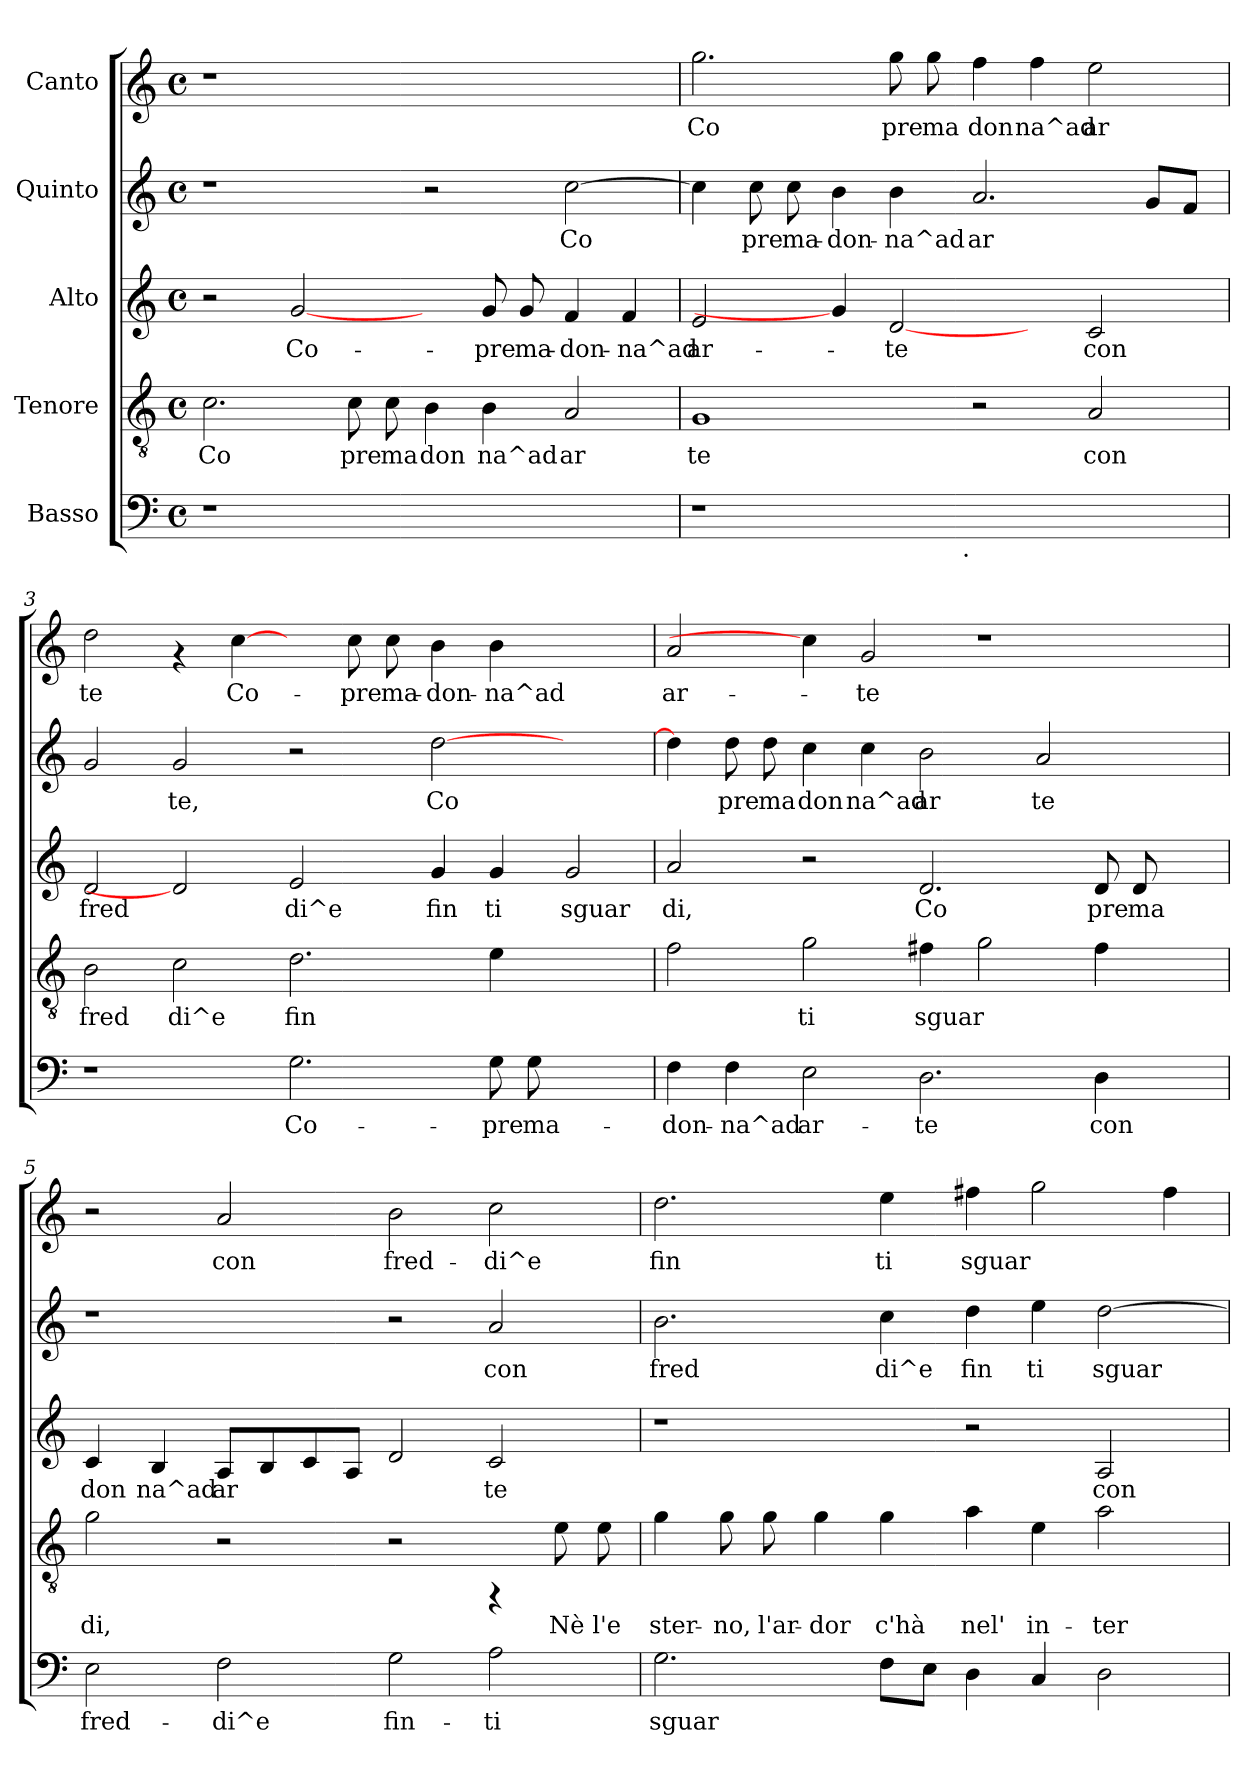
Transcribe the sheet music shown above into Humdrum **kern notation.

**kern	**text	**kern	**text	**kern	**text	**kern	**text	**kern	**text
*part5	*part5	*part4	*part4	*part3	*part3	*part2	*part2	*part1	*part1
*staff5	*staff5	*staff4	*staff4	*staff3	*staff3	*staff2	*staff2	*staff1	*staff1
*I"Basso	*	*I"Tenore	*	*I"Alto	*	*I"Quinto	*	*I"Canto	*
!!LO:PB:g=z
*stria5	*	*stria5	*	*stria5	*	*stria5	*	*stria5	*
*clefF4	*	*clefGv2	*	*clefG2	*	*clefG2	*	*clefG2	*
*k[]	*	*k[]	*	*k[]	*	*k[]	*	*k[]	*
*C:	*	*C:	*	*C:	*	*C:	*	*C:	*
*M4/4	*	*M4/4	*	*M4/4	*	*M4/4	*	*M4/4	*
*met(c)	*	*met(c)	*	*met(c)	*	*met(c)	*	*met(c)	*
=1	=1	=1	=1	=1	=1	=1	=1	=1	=1
!	!	!	!LO:LY:b:cj	!	!	!	!	!	!
1r	.	2.c\	Co	2r	.	1r	.	1r	.
!	!	!	!	!	!LO:LY:b:cj	!	!	!	!
.	.	.	.	[2g/	Co-	.	.	.	.
!	!	!	!LO:LY:b:cj	!	!	!	!	!	!
.	.	8c\	pre	.	.	.	.	.	.
!	!	!	!LO:LY:b:cj	!	!	!	!	!	!
.	.	8c\	ma	.	.	.	.	.	.
!	!	!	!LO:LY:b:cj	!	!	!	!	!	!
1ryy	.	4B\	don	4ryy	.	2r	.	1ryy	.
!	!	!	!LO:LY:b:cj	!	!LO:LY:b:cj	!	!	!	!
.	.	4B\	na^ad	8g/	-pre	.	.	.	.
!	!	!	!	!	!LO:LY:b:cj	!	!	!	!
.	.	.	.	8g/	ma-	.	.	.	.
!	!	!	!LO:LY:b:cj	!	!LO:LY:b:cj	!	!LO:LY:b	!	!
.	.	2A/	ar	4f/	-don-	[>2cc\	Co-	.	.
!	!	!	!	!	!LO:LY:b:cj	!	!	!	!
.	.	.	.	4f/	-na^ad	.	.	.	.
=2	=2	=2	=2	=2	=2	=2	=2	=2	=2
!	!	!	!LO:LY:b:cj	!	!LO:LY:b:cj	!	!LO:LY:b	!	!LO:LY:b:cj
*^	*	*	*	*	*	*	*	*	*
1r	2ryy	.	1G	te	2e/	ar-	4cc\]	--	2.gg\	Co
!	!	!	!	!	!	!	!	!LO:LY:b	!	!
.	.	.	.	.	.	.	8cc\	-pre	.	.
!	!	!	!	!	!	!	!	!LO:LY:b	!	!
.	.	.	.	.	.	.	8cc\	ma-	.	.
!	!	!	!	!	!	!	!	!LO:LY:b	!	!
.	4ryy	.	.	.	4g/]	.	4b\	-don-	.	.
!	!	!	!	!	!	!LO:LY:b:cj	!	!LO:LY:b	!	!LO:LY:b:cj
.	8...ryy	.	.	.	[2d	-te	4b\	-na^ad	8gg\	pre
!	!	!	!	!	!	!	!	!	!	!LO:LY:b:cj
.	.	.	.	.	.	.	.	.	8gg\	ma
!	!LO:TX:b:t=.	!	!	!	!	!	!	!	!	!
.	1ryy	.	.	.	.	.	.	.	.	.
!	!	!	!	!	!	!	!	!LO:LY:b	!	!LO:LY:b:cj
1ryy	.	.	2r	.	.	.	2.a/	ar-	4ff\	don
!	!	!	!	!	!	!	!	!	!	!LO:LY:b:cj
.	.	.	.	.	4ryy	.	.	.	4ff\	na^ad
!	!	!	!	!LO:LY:b:cj	!	!LO:LY:b:cj	!	!	!	!LO:LY:b:cj
.	.	.	2A/	con	2c/	con	.	.	2ee\	ar
!	!	!	!	!	!	!	!	!LO:LY:b	!	!
.	.	.	.	.	.	.	8g/L	--	.	.
!	!	!	!	!	!	!	!	!LO:LY:b	!	!
.	.	.	.	.	.	.	8f/J	--	.	.
.	64ryy	.	.	.	.	.	.	.	.	.
!!LO:LB:g=z
=3	=3	=3	=3	=3	=3	=3	=3	=3	=3	=3
!	!	!	!	!LO:LY:b:cj	!	!LO:LY:b:cj	!	!LO:LY:b	!	!LO:LY:b:cj
*v	*v	*	*	*	*	*	*	*	*	*
1r	.	2B\	fred	2d/	fred	2g/	--	2dd\	te
!	!	!	!LO:LY:b:cj	!	!	!	!LO:LY:b	!	!
.	.	2c\	di^e	2d]	.	2g/	-te,	4rf	.
!	!	!	!	!	!	!	!	!	!LO:LY:b:cj
.	.	.	.	.	.	.	.	[4cc\	Co-
!	!LO:LY:b:cj	!	!LO:LY:b:cj	!	!LO:LY:b:cj	!	!	!	!
2.G\	Co-	2.d\	fin	2e/	di^e	2r	.	4ryy	.
!	!	!	!	!	!	!	!	!	!LO:LY:b:cj
.	.	.	.	.	.	.	.	8cc\	-pre
!	!	!	!	!	!	!	!	!	!LO:LY:b:cj
.	.	.	.	.	.	.	.	8cc\	ma-
!	!	!	!	!	!LO:LY:b:cj	!	!LO:LY:b	!	!LO:LY:b:cj
.	.	.	.	4g/	fin	[>2dd\	Co	4b\	-don-
!	!LO:LY:b:cj	!	!LO:LY:b:cj	!	!LO:LY:b:cj	!	!	!	!LO:LY:b:cj
8G\	-pre	4e\	.	4g/	ti	.	.	4b\	-na^ad
!	!LO:LY:b:cj	!	!	!	!	!	!	!	!
8G\	ma-	.	.	.	.	.	.	.	.
!	!	!	!	!	!LO:LY:b:cj	!	!	!	!
2ryy	.	2ryy	.	2g/	sguar	2ryy	.	2ryy	.
=4	=4	=4	=4	=4	=4	=4	=4	=4	=4
!	!LO:LY:b:cj	!	!LO:LY:b:cj	!	!LO:LY:b:cj	!	!LO:LY:b	!	!LO:LY:b:cj
4F\	-don-	2f\	.	2a/	di,	4dd\]	.	2a/	ar-
!	!LO:LY:b:cj	!	!	!	!	!	!LO:LY:b	!	!
4F\	-na^ad	.	.	.	.	8dd\	pre	.	.
!	!	!	!	!	!	!	!LO:LY:b	!	!
.	.	.	.	.	.	8dd\	ma	.	.
!	!LO:LY:b:cj	!	!LO:LY:b:cj	!	!	!	!LO:LY:b	!	!
2E\	ar-	2g\	ti	2r	.	4cc\	don	4cc\]	.
!	!	!	!	!	!	!	!LO:LY:b	!	!LO:LY:b:cj
.	.	.	.	.	.	4cc\	na^ad	2g/	-te
!	!LO:LY:b:cj	!	!LO:LY:b:cj	!	!LO:LY:b:cj	!	!LO:LY:b	!	!
2.D\	-te	4f#X\	sguar	2.d/	Co	2b\	ar	.	.
!	!	!	!LO:LY:b:cj	!	!	!	!	!	!
.	.	2g\	.	.	.	.	.	1r	.
!	!	!	!	!	!	!	!LO:LY:b	!	!
.	.	.	.	.	.	2a/	te	.	.
!	!LO:LY:b:cj	!	!LO:LY:b:cj	!	!LO:LY:b:cj	!	!	!	!
4D\	con	4f#\	.	8d/	pre	.	.	.	.
!	!	!	!	!	!LO:LY:b:cj	!	!	!	!
.	.	.	.	8d/	ma	.	.	.	.
4ryy	.	4ryy	.	4ryy	.	4ryy	.	.	.
=5	=5	=5	=5	=5	=5	=5	=5	=5	=5
!	!LO:LY:b:cj	!	!LO:LY:b:cj	!	!LO:LY:b:cj	!	!	!	!
2E\	fred-	2g\	di,	4c/	don	1r	.	2r	.
!	!	!	!	!	!LO:LY:b:cj	!	!	!	!
.	.	.	.	4B/	na^ad	.	.	.	.
!	!LO:LY:b:cj	!	!	!	!LO:LY:b:cj	!	!	!	!LO:LY:b:cj
2F\	-di^e	2r	.	8A/L	ar	.	.	2a/	con
!	!	!	!	!	!LO:LY:b:cj	!	!	!	!
.	.	.	.	8B/	.	.	.	.	.
!	!	!	!	!	!LO:LY:b:cj	!	!	!	!
.	.	.	.	8c/	.	.	.	.	.
!	!	!	!	!	!LO:LY:b:cj	!	!	!	!
.	.	.	.	8A/J	.	.	.	.	.
!	!LO:LY:b:cj	!	!	!	!LO:LY:b:cj	!	!	!	!LO:LY:b:cj
2G\	fin-	2r	.	2d/	.	2r	.	2b\	fred-
!	!LO:LY:b:cj	!	!	!	!LO:LY:b:cj	!	!LO:LY:b	!	!LO:LY:b:cj
2A\	-ti	4rFF	.	2c/	te	2a/	con	2cc\	-di^e
!	!	!	!LO:LY:b:cj	!	!	!	!	!	!
.	.	8e\	Nè	.	.	.	.	.	.
!	!	!	!LO:LY:b:cj	!	!	!	!	!	!
.	.	8e\	l'e	.	.	.	.	.	.
!!LO:PB:g=z
=6	=6	=6	=6	=6	=6	=6	=6	=6	=6
!	!LO:LY:b:cj	!	!LO:LY:b:cj	!	!	!	!LO:LY:b	!	!LO:LY:b:cj
2.G\	sguar	4g\	ster-	1r	.	2.b\	fred	2.dd\	fin
!	!	!	!LO:LY:b:cj	!	!	!	!	!	!
.	.	8g\	-no,	.	.	.	.	.	.
!	!	!	!LO:LY:b:cj	!	!	!	!	!	!
.	.	8g\	l'ar-	.	.	.	.	.	.
!	!	!	!LO:LY:b:cj	!	!	!	!	!	!
.	.	4g\	-dor	.	.	.	.	.	.
!	!LO:LY:b:cj	!	!LO:LY:b:cj	!	!	!	!LO:LY:b	!	!LO:LY:b:cj
8F\L	.	4g\	c'hà	.	.	4cc\	di^e	4ee\	ti
!	!LO:LY:b:cj	!	!	!	!	!	!	!	!
8E\J	.	.	.	.	.	.	.	.	.
!	!LO:LY:b:cj	!	!LO:LY:b:cj	!	!	!	!LO:LY:b	!	!LO:LY:b:cj
4D\	.	4a\	nel'	2r	.	4dd\	fin	4ff#X\	sguar
!	!LO:LY:b:cj	!	!LO:LY:b:cj	!	!	!	!LO:LY:b	!	!LO:LY:b:cj
4C/	.	4e\	in-	.	.	4ee\	ti	2gg\	.
!	!LO:LY:b:cj	!	!LO:LY:b:cj	!	!LO:LY:b:cj	!	!LO:LY:b	!	!
2D\	.	2a\	-ter-	2A/	con	[>2dd\	sguar	.	.
!	!	!	!	!	!	!	!	!	!LO:LY:b:cj
.	.	.	.	.	.	.	.	4ff#\	.
=	=	=	=	=	=	=	=	=	=
*-	*-	*-	*-	*-	*-	*-	*-	*-	*-
